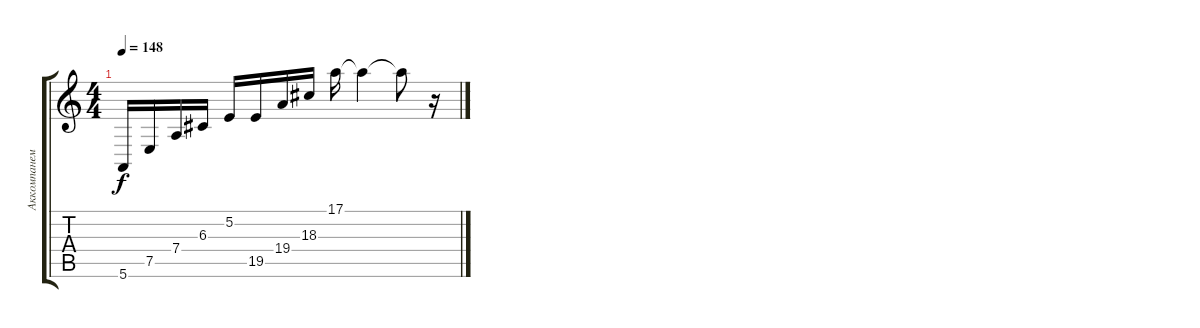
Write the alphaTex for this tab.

\track ("Аккомпанемент" "Аккомпанем") {instrument brightacousticpiano}
\staff {score tabs}
\tuning (E4 B3 G3 D3 A2 E2) {hide}
\ts (4 4)
\tempo 148
\clef g2
\ks c
5.6.16{dy f} 7.5.16{volume 12} 7.4.16{volume 11} 6.3.16{volume 10} 5.2.16{volume 9} 19.5.16 19.4.16 18.3.16 17.1.16 17.1{t}.4 17.1{t}.8 r.16
